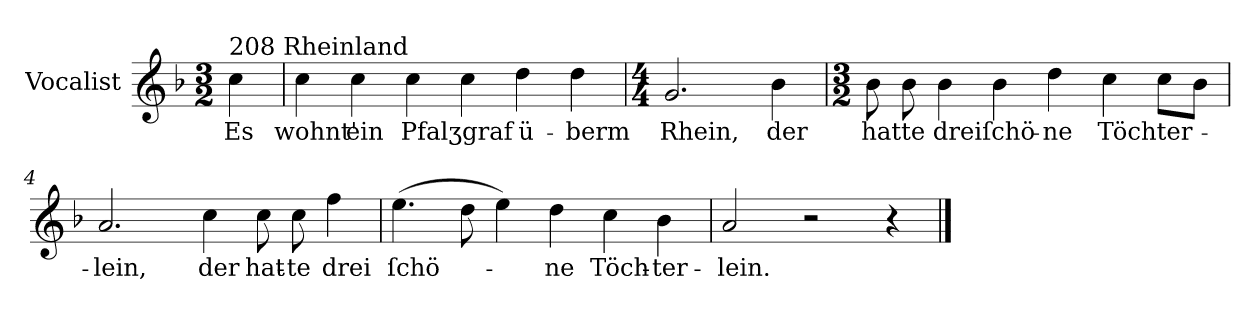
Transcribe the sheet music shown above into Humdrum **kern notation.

**kern	**text
*part1	*part1
*staff1	*staff1
*I"Vocalist	*
*k[b-]	*
*F:	*
*M3/2	*
=	=
!LO:TX:a:t=208 Rheinland	!
4cc	Es
=1	=1
4cc	wohnt'
4cc	ein
4cc	Pfalʒgraf
4cc	.
4dd	ü-
4dd	-berm
=2	=2
*M4/4	*
2.g	Rhein,
4b-	der
=3	=3
*M3/2	*
8b-	hatte
8b-	.
4b-	drei
4b-	ſchö-
4dd	-ne
4cc	Töchter-
8ccL	.
8b-J	.
=4	=4
2.a	-lein,
4cc	der
8cc	hat-
8cc	-te
4ff	drei
=5	=5
(4.ee	ſchö-
8dd	.
4ee)	.
4dd	-ne
4cc	Töch-
4b-	-ter-
=6	=6
2a	-lein.
2r	.
4r	.
==	==
*-	*-
